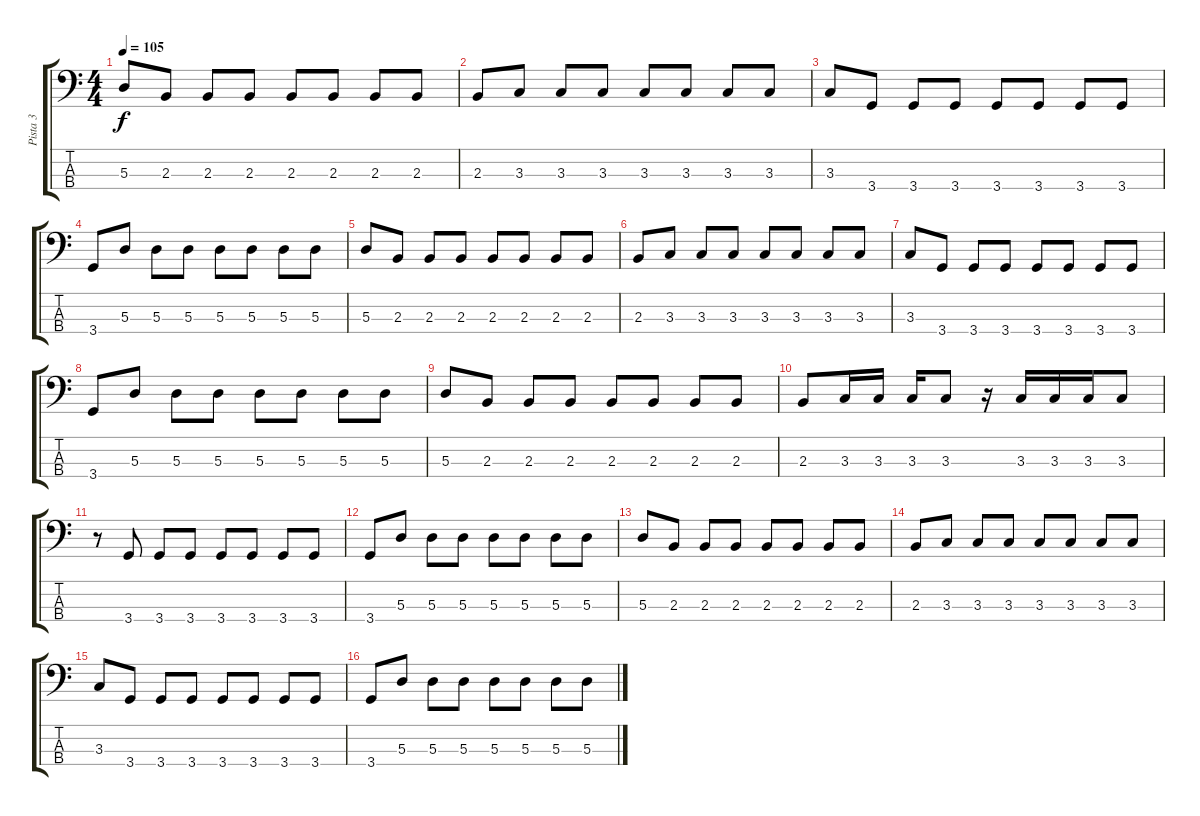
\track ("Pista 3" "Pista 3") {instrument electricbasspick}
\staff {score tabs}
\tuning (G2 D2 A1 E1) {hide}
\ts (4 4)
\tempo 105
\clef f4
\ks c
5.3.8{dy f} 2.3.8 2.3.8 2.3.8 2.3.8 2.3.8 2.3.8 2.3.8 |
2.3.8 3.3.8 3.3.8 3.3.8 3.3.8 3.3.8 3.3.8 3.3.8 |
3.3.8 3.4.8 3.4.8 3.4.8 3.4.8 3.4.8 3.4.8 3.4.8 |
3.4.8 5.3.8 5.3.8 5.3.8 5.3.8 5.3.8 5.3.8 5.3.8 |
5.3.8 2.3.8 2.3.8 2.3.8 2.3.8 2.3.8 2.3.8 2.3.8 |
2.3.8 3.3.8 3.3.8 3.3.8 3.3.8 3.3.8 3.3.8 3.3.8 |
3.3.8 3.4.8 3.4.8 3.4.8 3.4.8 3.4.8 3.4.8 3.4.8 |
3.4.8 5.3.8 5.3.8 5.3.8 5.3.8 5.3.8 5.3.8 5.3.8 |
5.3.8 2.3.8 2.3.8 2.3.8 2.3.8 2.3.8 2.3.8 2.3.8 |
2.3.8 3.3.16 3.3.16 3.3.16 3.3.8 r.16 3.3.16 3.3.16 3.3.16 3.3.8 |
r.8 3.4.8 3.4.8 3.4.8 3.4.8 3.4.8 3.4.8 3.4.8 |
3.4.8 5.3.8 5.3.8 5.3.8 5.3.8 5.3.8 5.3.8 5.3.8 |
5.3.8 2.3.8 2.3.8 2.3.8 2.3.8 2.3.8 2.3.8 2.3.8 |
2.3.8 3.3.8 3.3.8 3.3.8 3.3.8 3.3.8 3.3.8 3.3.8 |
3.3.8 3.4.8 3.4.8 3.4.8 3.4.8 3.4.8 3.4.8 3.4.8 |
3.4.8 5.3.8 5.3.8 5.3.8 5.3.8 5.3.8 5.3.8 5.3.8
